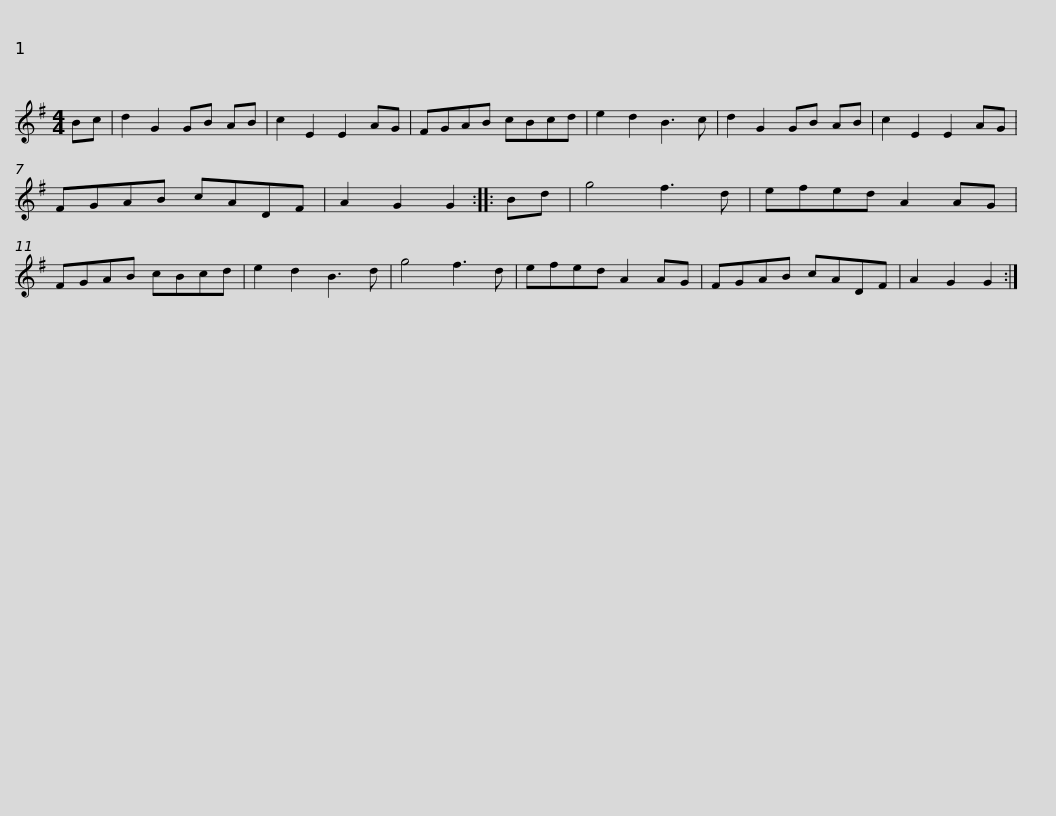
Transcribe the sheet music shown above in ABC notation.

X:1
L:1/8
M:4/4
I:linebreak $
K:G
V:1 treble
V:1
 Bc | d2 G2 GB AB | c2 E2 E2 AG | FGAB cBcd | e2 d2 B3 c | %5
 d2 G2 GB AB | c2 E2 E2 AG |$ FGAB cADF | A2 G2 G2 :: Bd | %10
 g4 f3 d | efed A2 AG | FGAB cBcd | e2 d2 B3 d | g4 f3 d |$ %15
 efed A2 AG | FGAB cADF | A2 G2 G2 :| %18
